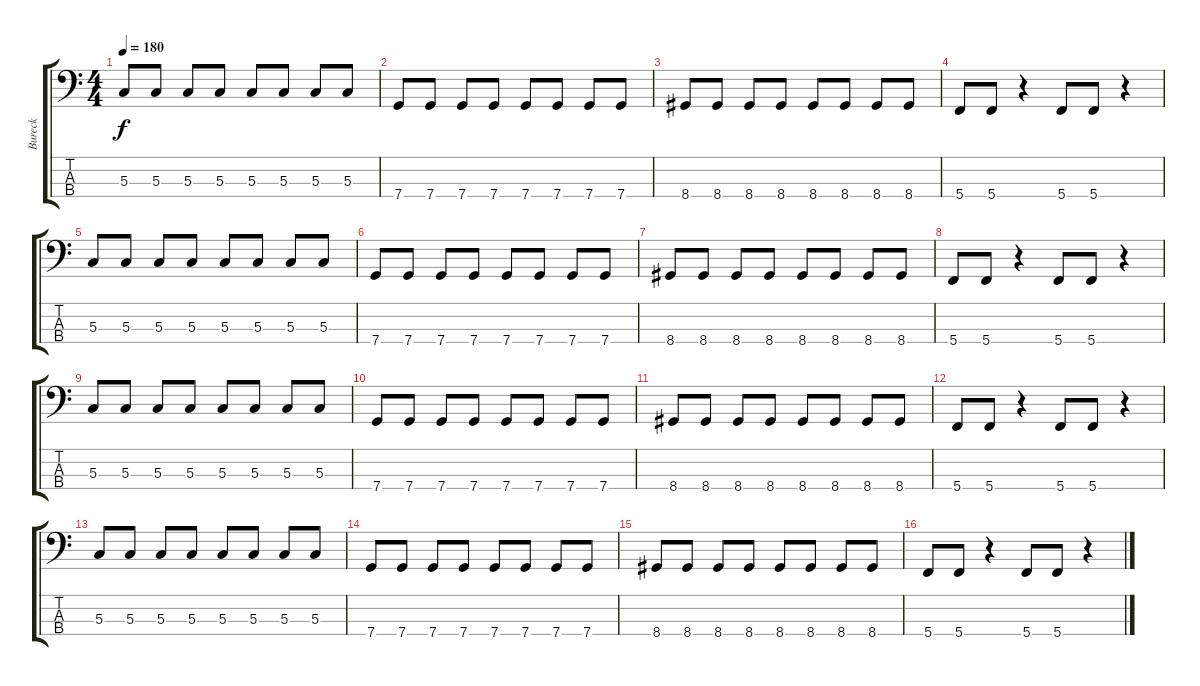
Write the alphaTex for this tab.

\track ("Bureck" "Bureck") {instrument electricbassfinger}
\staff {score tabs}
\tuning (F2 C2 G1 C1) {hide}
\ts (4 4)
\tempo 180
\clef f4
\ks c
5.3.8{dy f} 5.3.8 5.3.8 5.3.8 5.3.8 5.3.8 5.3.8 5.3.8 |
7.4.8 7.4.8 7.4.8 7.4.8 7.4.8 7.4.8 7.4.8 7.4.8 |
8.4.8 8.4.8 8.4.8 8.4.8 8.4.8 8.4.8 8.4.8 8.4.8 |
5.4.8 5.4.8 r.4 5.4.8 5.4.8 r.4 |
5.3.8 5.3.8 5.3.8 5.3.8 5.3.8 5.3.8 5.3.8 5.3.8 |
7.4.8 7.4.8 7.4.8 7.4.8 7.4.8 7.4.8 7.4.8 7.4.8 |
8.4.8 8.4.8 8.4.8 8.4.8 8.4.8 8.4.8 8.4.8 8.4.8 |
5.4.8 5.4.8 r.4 5.4.8 5.4.8 r.4 |
5.3.8 5.3.8 5.3.8 5.3.8 5.3.8 5.3.8 5.3.8 5.3.8 |
7.4.8 7.4.8 7.4.8 7.4.8 7.4.8 7.4.8 7.4.8 7.4.8 |
8.4.8 8.4.8 8.4.8 8.4.8 8.4.8 8.4.8 8.4.8 8.4.8 |
5.4.8 5.4.8 r.4 5.4.8 5.4.8 r.4 |
5.3.8 5.3.8 5.3.8 5.3.8 5.3.8 5.3.8 5.3.8 5.3.8 |
7.4.8 7.4.8 7.4.8 7.4.8 7.4.8 7.4.8 7.4.8 7.4.8 |
8.4.8 8.4.8 8.4.8 8.4.8 8.4.8 8.4.8 8.4.8 8.4.8 |
5.4.8 5.4.8 r.4 5.4.8 5.4.8 r.4
